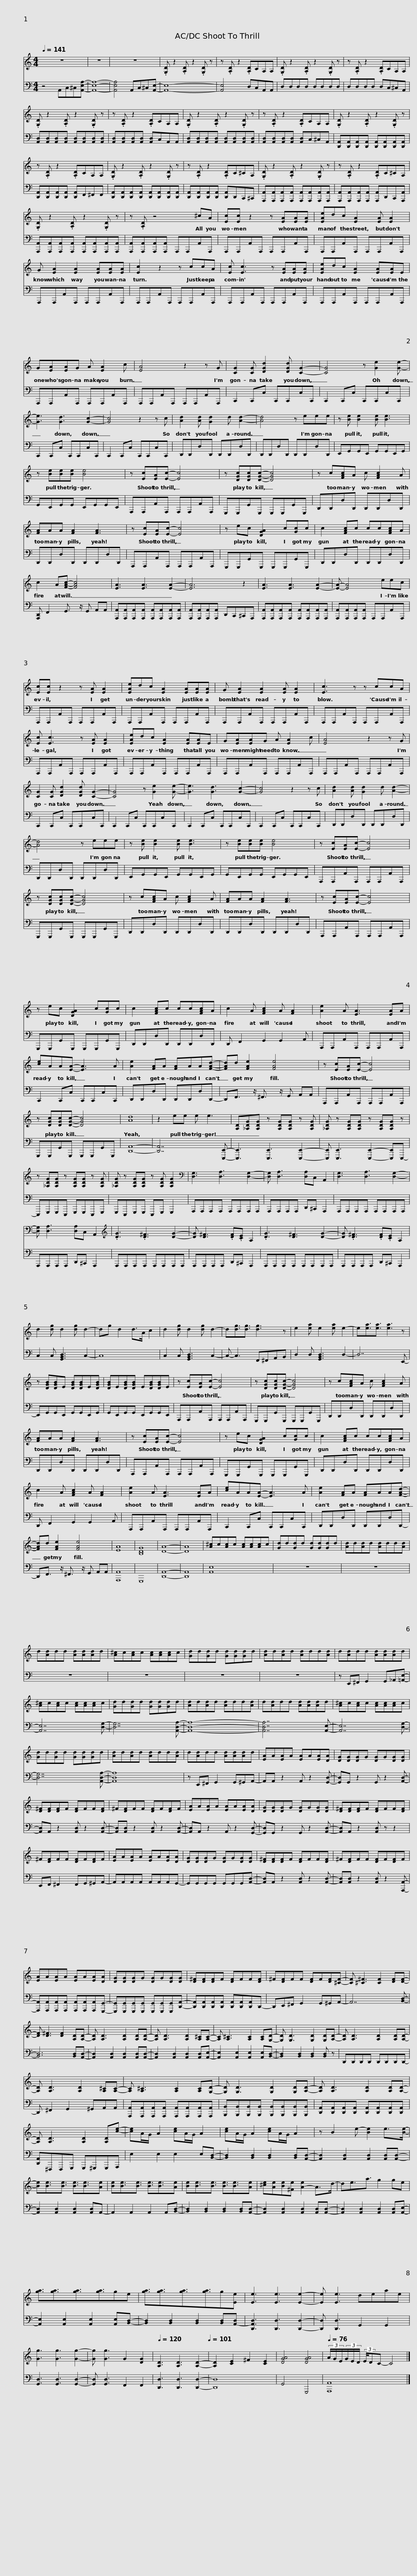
X:1
%%score 1 2
L:1/8
Q:1/4=141
M:4/4
I:linebreak $
K:C
V:1 treble
V:2 bass
V:1
 z8 | z8 | z8 | .[G,D] z2 .[A,D] z2 .[G,D] z | z .[A,D] z2 .[A,D]CA,A, | %5
 .[G,D] z2 .[A,D] z2 .[G,D] z |$ z .[A,D] z2 .[A,D]CA,A, | .[G,D] z2 .[A,D] z2 .[G,D] z | z .[A,D] z2 .[A,D]CA,A, | .[G,D] z2 .[A,D] z2 .[G,D] z | %10
 z .[A,D] z2 .[A,D]CA,A, |$ .[G,D] z2 .[A,D] z2 .[G,D] z | z .[A,D] z2 .[A,D]CA,A, | .[G,D] z2 .[A,D] z2 .[G,D] z | z .[A,D] z2 .[A,D]C^CA, |$ %15
 .[G,D] z2 .[A,D] z2 .[G,D] z | z .[A,D] z2 .[A,D]C^CA, | .[G,D] z2 .[A,D] z2 .[G,D] z | z .[A,D] z4 ^cA |$ [Ec][Ec] z2 z [EA][EA][EA] | %20
 [EAe]dc [EA]2 [EA] [EA]2 | G [EA]2 [EA]2 [EA][EA][EA] |$ [Ec]2 z2 z ccA | [Ec] [Ec]3 z [EA][EA][EA] | [EAe]dc [EA]2 [EA][EA]E |$ %25
 G[EA][EA]G A [EA]2 c | [EA]4 z2 z G | [CG]2 [CG] [DGd]2 [DGd] [CG]2- | [CG]4 z [Ge]2 [Ge]- |$ [Ge]3 [Gd]3 [Gc]2- | %30
 [Gc]4 z2 z c | [Ad]2 [Ad] [Gd]2 d [Ad]2- | [Ad]4 z eee |$ z [Be] [Be]2 [Be] [Be]3 | z [Be][Be][Be] [Be]4 | %35
 z [Ec][EA][Ec]- [Ec]4 | z [DGc][DGc][DGc]- [DGc]4 |$ z c[FAc]A c [FAc]2 A | [FA]AA [FA]2 [FA]3 | z [Ec][EA][Ec]- [Ec]4 | %40
 z ec [DGA]2 c[Gc]c |$ c2 [FAc]c cc[FAc]A | c2 A[FAc]- [FAc]4 | [EA]3 [EA]3 [EA]2- | [EA]6 z2 |$ %45
 [EA]3 [EA]3 [EA]2- | [EA]- [EA]4 eec | [Ec][Ec] z2 z [EA] [EA]2 | [EAe]dc [EA]2 [EA][EA][EA] |$ G [EA]2 [EA]2 [EA] [EA]2 | %50
 [Ec]3 z z ccA | [Ec] [Ec]3 z [EA] [EA]2 | [EAe]dc [EA]2 [EA][EA]E |$ G[EA][EA]G A [EA]2 c | [EA]4 z2 z G | %55
 [CG]2 [CG] [DGd]2 [DGd] [CG]2- | [CG]4 z [Ge]2 [Ge]- |$ [Ge]3 [Gd]3 [Gc]2- | [Gc]4 z2 z c | [Ad]2 [Ad] [Gd]2 d [Ad]2- | %60
 [Ad]4 z eee |$ z [Be] [Be]2 [Be] [Be]3 | z [Be][Be][Be] [Be]4 | z [Ec][EA][Ec]- [Ec]4 | z [DGc][DGc][DGc]- [DGc]4 |$ %65
 z c[FAc]A c [FAc]2 A | [FA]AA [FA]2 [FA]3 | z [Ec][EA][Ec]- [Ec]4 | z ec [DGA]2 c[Gc]c |$ c2 [FAc]c cc[FAc]A | %70
 c2 A [FAc]2 A [FA]2 | [Ae]2 A [EA]3 [EA]A | [ce]AA[EA]- [EA]3 A |$ [Ae]2 [FA]A [FA]AA[FAd]- | [FAd]d [FAe]2 [FAe]4 | %75
 z [Ec][EA][Ec]- [Ec]4 | z [DGc][DGc][DGc]- [DGc]4 | [Ad]8 |$ z2 ee e e3 | [A,D][_A,DG][A,DG] z [A,DG][A,DG] z [A,DG] | %80
 [_A,DG] z [A,DG][A,DG] z [A,DG][A,DG] z | z [_A,DG][A,DG] z [A,DG][A,DG] z [A,DG] |$ [_A,DG] z [A,DG][A,DG] z [A,DG] [A,DG]2 |[K:bass] [D,G,]3 [D,A,]3 [D,G,]2- | [D,G,] [D,A,]3 [D,A,]C, A,,2 | %85
 [D,G,]3 [D,A,]3 [D,G,]2- |$ [D,G,] [D,A,]3 [D,A,]C, A,,2 |[K:treble] .[DG]3 .[D^F]3 [DG]2- | [DG] [D^F]3 .[DF].[CE] A,2 | .[DG]3 [D^F]3 [DG]2- |$ %90
 [DG] .[D^F]3 .[DF].[CE] A,2 | d2 [dg] d2 [dg] d2- | dg d2 d>A c2 | d2 [dg] d2 [dg] d2- | d[dg]3/2[dg]3/2 [dg]3 z | %95
 e2 [ea] e2 [ea] e2- |$ e[ea]3/2[ea]3/2 [ea]3 z | z [DGB][DGB]E [DGB][DGB]E[DGB] | [DGB]E[DGB][DGB] E[DGB][DGB]E | z [Ec][EA][Ec]- [Ec]4 | %100
 z [DGc][DGc][DGc]- [DGc]4 |$ z c[FAc]A c [FAc]2 A | [FA]AA [FA]2 [FA]3 | z [Ec][EA][Ec]- [Ec]4 | z ec [DGA]2 c[Gc]c |$ %105
 c2 [FAc]c cc[FAc]A | c2 A [FAc]2 A [FA]2 | [Ae]2 A [EA]3 [EA]A | [ce]AA[EA]- [EA]3 A |$ [Ae]2 [FA]A [FA]AA[FAd]- | %110
 [FAd]d [FAe]2 [FAe]4 | [EA]8 | [B,DG]8 | [DA]8- | [DA]8 | %115
 [A^c]c[Ac]c [Ac][Ac][Ac]c |$ [Gd]d[Gd]d [Gd][Gd][Gd]d | [Ad]d[Ad]d [Ad]dd[Ad] | d[Ad]dd [Ad][Ad][Ad]d | [A^c]c[Ac]c [Ac][Ac][Ac]c | %120
 [Gd]d[Gd]d [Gd][Gd][Gd]d | [Ad]d[Ad]d [Ad]dd[Ad] |$ d[Ad]dd [Ad][Ad][Ad]d | [A^c]c[Ac]c [Ac][Ac][Ac]c | [Gd]d[Gd]d [Gd][Gd][Gd]d | %125
 [Ad]d[Ad]d [Ad]dd[Ad] | d[Ad]dd [Ad][Ad][Ad]d |$ [A^c]c[Ac]c [Ac][Ac][Ac]c | [Gd]d[Gd]d [Gd][Gd][Gd]d | [Ad]d[Ad]d [Ad]dd[Ad] | %130
 d[Ad]dd [Ad][Ad][Ad]d | [EA]A[EA]A [EA]A[EA][DA] |$ [DG][DG][DG]G [DG]G[DG][DG] | [D^F][DF][DF]F [DF]FF[DF] | ^F[DF]FF [DF]F[DF]F | %135
 [EA]A[EA]A [EA]A[EA][DA] | [DG][DG][DG]G [DG]G[DG][DG] |$ [D^F][DF][DF]F [DF]FF[DF] | ^F[DF]FF [DF]F[DF]F | [EA]A[EA]A [EA]A[EA][DA] | %140
 [DG][DG][DG]G [DG]G[DG][DG] | [D^F][DF][DF]F [DF]FF[DF] |$ ^F[DF]FF [DF]F[DF]F | [EA]A[EA]A [EA]A[EA][DA] | [DG][DG][DG]G [DG]G[DG][DG] | %145
 [D^F][DF][DF]F [DF]FF[DF] |$ ^F[DF]FF [DF]F[DF][^CF]- | [CF] [^C^F]3 [CF]2 [DF][DF]- | [DF] [D^F]3 [DF]2 [A,D][A,D]- | [A,D] [A,D]3 [A,D]2 [A,D][A,D]- | %150
 [A,D] [A,D]3 [A,D]2 [A,^C][A,C]- |$ [A,C] [A,^C]3 [A,C]2 [A,C][G,D]- | [G,D] [G,D]3 [G,D]2 [G,D][A,D]- | [A,D] [A,D]3 [A,D]2 [A,D][A,D]- | [A,D] [A,D]3 [A,D]2 [A,^C][A,C]- | %155
 [A,C] [A,^C]3 [A,C]2 [A,C][G,D]- |$ [G,D] [G,D]3 [G,D]2 [G,D][A,D]- | [A,D] [A,D]3 [A,D]2 [A,D][A,D]- | [A,D] [A,D]3 [A,D]2 [A,D][ce]- | [ce]A/G/ A2 [ce]A/G/ A2 |$ %160
 [ce]A/G/ A2 [ce]A/G/ A2 | z B2 e- [Be]2 e>[Be]- | [Be][Be]3/2[Be]3/2 [Be]3/2[Be]3/2[Ae] | [Be][Be]3/2[Be]3/2 [Be]3/2[Be]3/2[Ae] | [Be][Be]3/2[Be]3/2 [Be]3/2[Be]3/2[Ae] |$ %165
 [^ce][Ae][Be][^Fe] [A-e]2 A>d- | de3/2a3/2 g2 ge | [ga]3/2[ga]3/2[ga]3/2[ga]3/2ge | [ga]3/2[ga]3/2[ga]3/2[ga]3/2g[Ee] | [Ee]3 [Ee]3 [Ee]2- |$ %170
 [Ee] [Ee]3 deae | [Gg]3 [Gg]3 [Gg]2- | [Gg] [Gg]3 G2 [DG]2 |[Q:1/4=120] [A,D]3 [A,D]3 [A,D]2-[Q:1/4=101] | [A,D]2 [CE]2 ^F2 [CE]2 | %175
 [DGA]4 [DGA]4 |$[Q:1/4=76] (3A/G/E/(3G/E/D/ (3:2:2E/DC- C4 |] %177
V:2
 z4 A,,C,^C,[A,,E,A,]- | [A,,E,A,]8- | [A,,E,A,]4 A,,C,^C,[A,,E,]- | [A,,E,]8- | [A,,E,]4 D,C,A,,A,, | %5
 D,D,D,D, D,D,D,D, |$ D,D,D,D, D,C,^C,A,, | [A,,D,][A,,D,][A,,D,][A,,D,] [A,,D,][A,,D,][A,,D,][A,,D,] | [A,,D,][A,,D,][A,,D,][A,,D,] [A,,D,]C,A,,A,, | [A,,D,][A,,D,][A,,D,][A,,D,] [A,,D,][A,,D,][A,,D,][A,,D,] | %10
 [A,,D,][A,,D,][A,,D,][A,,D,] [A,,D,]C,^C,A,, |$ [D,,A,,][D,,A,,][D,,A,,][D,,A,,] [D,,A,,][D,,A,,][D,,A,,][D,,A,,] | [D,,A,,][D,,A,,][D,,A,,][D,,A,,] [D,,A,,]F,,^F,,F,, | [D,,A,,][D,,A,,][D,,A,,][D,,A,,] [D,,A,,][D,,A,,][D,,A,,][D,,A,,] | [D,,A,,][D,,A,,][D,,A,,][D,,A,,] [D,,A,,]D,,C,,^C,, |$ %15
 [A,,,A,,][A,,,A,,][A,,,A,,][A,,,A,,] [A,,,A,,][A,,,A,,][A,,,A,,][A,,,A,,] | [A,,,A,,][A,,,A,,][A,,,A,,][A,,,A,,] [A,,,A,,]D,,C,,[A,,,A,,] | [A,,,A,,][A,,,A,,][A,,,A,,][A,,,A,,] [A,,,A,,][A,,,A,,][A,,,A,,][A,,,A,,] | [A,,,A,,][A,,,A,,][A,,,A,,][A,,,A,,] A,,,A,,,A,,A,,, |$ A,,,A,,,A,,A,,, A,,,A,,,A,,A,,, | %20
 A,,,A,,,A,,A,,, A,,,A,,,A,,A,,, | A,,,A,,,A,,A,,, A,,,A,,,A,,A,,, |$ A,,,A,,,A,,A,,, A,,,A,,,A,,A,,, | A,,,A,,,A,,A,,, A,,,A,,,A,,A,,, | A,,,A,,,A,,A,,, A,,,A,,,A,,A,,, |$ %25
 A,,,A,,,A,,A,,, A,,,A,,,A,,A,,, | A,,,A,,,A,,A,,, A,,,A,,,A,,A,,, | C,,2 C,,C, C,,C,,C,C,, | C,,2 C,,C, C,,C,,C,C,, |$ C,,2 C,,C, C,,C,,C,C,, | %30
 C,,2 C,,C, C,,C,,C,C,, | D,,D,,D,D,, D,,D,,D,D,, | D,,D,,D,D,, D,,D,,D,D,, |$ E,,G,,G,,E,, G,,G,,E,,G,, | G,,E,,G,,G,, E,,G,,G,,E,, | %35
 A,,,A,,,A,,A,,, A,,,A,,,A,,A,,, | G,,,G,,,G,,G,,, G,,,G,,,G,,G,,, |$ D,,D,,D,D,, D,,D,,D,D,, | D,,D,,D,D,, D,,D,,D,D,, | A,,,A,,,A,,A,,, A,,,A,,,A,,A,,, | %40
 G,,,G,,,G,,G,,, G,,,G,,,G,,G,,, |$ D,,D,,D,D,, D,,D,,D,D,, | [A,,,D,,] F,,2 G,,3/2 z/ G,, A,,A,, | [A,,,A,,][A,,,A,,][A,,,A,,][A,,,A,,] [A,,,A,,][A,,,A,,][A,,,A,,][A,,,A,,] | [A,,,A,,][A,,,A,,][A,,,A,,][A,,,A,,] D,,C,,^C,,A,,, |$ %45
 [A,,,A,,][A,,,A,,][A,,,A,,][A,,,A,,] [A,,,A,,][A,,,A,,][A,,,A,,][A,,,A,,] | [A,,,A,,][A,,,A,,][A,,,A,,][A,,,A,,] A,,,A,,,A,,A,,, | A,,,A,,,A,,A,,, A,,,A,,,A,,A,,, | A,,,A,,,A,,A,,, A,,,A,,,A,,A,,, |$ A,,,A,,,A,,A,,, A,,,A,,,A,,A,,, | %50
 A,,,A,,,A,,A,,, A,,,A,,,A,,A,,, | A,,,A,,,A,,A,,, A,,,A,,,A,,A,,, | A,,,A,,,A,,A,,, A,,,A,,,A,,A,,, |$ A,,,A,,,A,,A,,, A,,,A,,,A,,A,,, | A,,,A,,,A,,A,,, A,,,A,,,A,,A,,, | %55
 C,,2 C,,C, C,,C,,C,C,, | C,,2 C,,C, C,,C,,C,C,, |$ C,,2 C,,C, C,,C,,C,C,, | C,,2 C,,C, C,,C,,C,C,, | D,,D,,D,D,, D,,D,,D,D,, | %60
 D,,D,,D,D,, D,,D,,D,D,, |$ E,,G,,G,,E,, G,,G,,E,,G,, | G,,E,,G,,G,, E,,G,,G,,E,, | A,,,A,,,A,,A,,, A,,,A,,,A,,A,,, | G,,,G,,,G,,G,,, G,,,G,,,G,,G,,, |$ %65
 D,,D,,D,D,, D,,D,,D,D,, | D,,D,,D,D,, D,,D,,D,D,, | A,,,A,,,A,,A,,, A,,,A,,,A,,A,,, | G,,,G,,,G,,G,,, G,,,G,,,G,,G,,, |$ D,,D,,D,D,, D,,D,,D,D,, | %70
 D,, F,,2 G,,2 G,,2 A,, | A,,,A,,,A,,A,,, A,,,A,,,A,,A,,, | C,,2 C,,C, C,,C,,C,C,, |$ D,,D,,D,D,, D,,D,,D,D,,- | D,,F,,3/2 z/ ^F,,3/2 z/ G,, A,,A,, | %75
 A,,,A,,,A,,A,,, A,,,A,,,A,,A,,, | G,,,G,,,G,,G,,, G,,,G,,,G,,G,,, | [D,,A,,]8- |$ [D,,A,,]7 [E,,,E,,]- | [E,,,E,,]3 [E,,,E,,]3 [E,,,E,,]2- | %80
 [E,,,E,,] [E,,,E,,]3 [E,,,E,,]2- [E,,,E,,]E,,,- | E,,,G,,,G,,,E,,, G,,,G,,,E,,,G,,, |$ G,,,E,,,G,,,G,,, E,,,G,,, G,,,2 | A,,,A,,,A,,,A,,, A,,,A,,,A,,,A,,, | A,,,A,,,A,,,A,,, D,,^C,, A,,,2 | %85
 A,,,A,,,A,,,A,,, A,,,A,,,A,,,A,,, |$ A,,,A,,,A,,,A,,, D,,^C,, A,,,2 | A,,,A,,,A,,,A,,, A,,,A,,,A,,,A,,, | A,,,A,,,A,,,A,,, D,,^C,, A,,,2 | A,,,A,,,A,,,A,,, A,,,A,,,A,,,A,,, |$ %90
 A,,,A,,,A,,,A,,, D,,^C,, A,,,2 | C,2 C, [G,,B,,D,]3 C,2- | C,8 | C,2 C, [G,,B,,D,]3 C,2- | C,- C,3 F,,^F,,A,,B,, | %95
 D,2 D, [G,,B,,D,]3 D,2- |$ D,7 E,,- | E,,G,,G,,E,, G,,G,,E,,G,, | G,,E,,G,,G,, E,,G,,G,,E,, | A,,,A,,,A,,A,,, A,,,A,,,A,,A,,, | %100
 G,,,G,,,G,,G,,, G,,,G,,,G,,G,,, |$ D,,D,,D,D,, D,,D,,D,D,, | D,,D,,D,D,, D,,D,,D,D,, | A,,,A,,,A,,A,,, A,,,A,,,A,,A,,, | G,,,G,,,G,,G,,, G,,,G,,,G,,G,,, |$ %105
 D,,D,,D,D,, D,,D,,D,D,, | D,, F,,2 G,,2 G,,2 A,, | A,,,A,,,A,,A,,, A,,,A,,,A,,A,,, | C,,2 C,,C, C,,C,,C,C,, |$ D,,D,,D,D,, D,,D,,D,D,,- | %110
 D,,F,,3/2 z/ ^F,,3/2 z/ G,, A,,A,, | [A,,,A,,]8 | G,,,8 | [D,,A,,]8- | [D,,A,,]8 | %115
 [A,,E,]8 |$ z8 | z8 | z8 | z8 | %120
 z8 | z8 |$ z E,,^F,, G,,2 G,,_A,,[=A,,E,]- | [A,,E,]7 [D,G,]- | [D,G,]7 [A,,D,A,]- | %125
 [A,,D,A,]8- | [A,,D,A,]7 [A,,E,]- |$ [A,,E,]7 [D,G,]- | [D,G,]7 [A,,D,A,]- | [A,,D,A,]8 | %130
 z E,,^F,, G,,2 G,,^G,,A,,- | A,,A,, z2 A,, z2 [G,,D,]- |$ [G,,D,]G,, z2 G,, z2 [A,,D,]- | [A,,D,]A,, z2 [A,,D,] z2 [A,,D,]- | [A,,D,][A,,D,] z2 [A,,D,] z2 [A,,D,]- | %135
 [A,,D,]A,, z2 A,, z2 [G,,D,]- | [G,,D,]G,, z2 G,, z2 [A,,D,]- |$ [A,,D,]A,, z2 [A,,D,] z z2 | E,,F,, ^F,,2 F,,G,,^G,,A,,- | A,,A,,A,,A,, A,,A,,A,,G,,- | %140
 G,,G,,G,,G,, G,,G,,G,,[A,,D,]- | [A,,D,]A,, z2 [A,,D,] z2 [A,,D,]- |$ [A,,D,][A,,D,] z2 [A,,D,] z2 [A,,,A,,]- | [A,,,A,,][A,,,A,,][A,,,A,,][A,,,A,,] [A,,,A,,][A,,,A,,][A,,,A,,][G,,,G,,]- | [G,,,G,,][G,,,G,,][G,,,G,,][G,,,G,,] [G,,,G,,][G,,,G,,][G,,,G,,][D,,A,,]- | %145
 [D,,A,,][D,,A,,][D,,A,,][D,,A,,] [D,,A,,][D,,A,,][D,,A,,]D,,- |$ D,,E,,^F,, G,,2 G,,^G,,A,,- | A,,7 [B,,D,]- | [B,,D,]6 [B,,D,][A,,D,]- | [A,,D,]2 [A,,D,]2 [A,,D,]2 [A,,D,][A,,D,]- | %150
 [A,,D,]2 [A,,D,]2 [A,,D,]2 [A,,D,][A,,E,]- |$ [A,,E,]2 [A,,E,]2 [A,,E,]2 [A,,E,][B,,D,]- | [B,,D,]2 [B,,D,]2 [B,,D,]2 [B,,D,] z | D,,D,,D,,D,, D,,D,,D,,D,,- | D,, ^F,,2 G,,2 ^G,,A,,A,, | %155
 [A,,,A,,][A,,,A,,][A,,,A,,][A,,,A,,] [A,,,A,,][A,,,A,,][A,,,A,,][A,,,A,,] |$ [B,,,B,,][B,,,B,,][B,,,B,,][B,,,B,,] [B,,,B,,][B,,,B,,][B,,,B,,][B,,,B,,] | [D,,A,,][D,,A,,][D,,A,,][D,,A,,] [D,,A,,][D,,A,,][D,,A,,][D,,A,,] | [D,,A,,]^F,,,F,,,G,,, G,,,^G,,,G,,,A,,, | E,2 E,2 E,2 E,[B,,D,]- |$ %160
 [B,,D,]2 [B,,D,]2 [B,,D,]2 [B,,D,][A,,D,]- | [A,,D,]2 [A,,D,]2 [A,,D,]2 [A,,D,][A,,D,]- | [A,,D,]2 [A,,D,]2 [A,,D,]2 [A,,D,]A,,- | A,,2 A,,2 A,,2 A,,[B,,D,]- | [B,,D,]2 [B,,D,]2 [B,,D,]2 [B,,D,][A,,D,]- |$ %165
 [A,,D,]2 [A,,D,]2 [A,,D,]2 [A,,D,][A,,D,]- | [A,,D,]2 [A,,D,]2 [A,,D,]2 [A,,D,][A,,E,]- | [A,,E,]2 [A,,E,]2 [A,,E,]2 [A,,E,][B,,D,]- | [B,,D,]2 [B,,D,]2 [B,,D,]2 [B,,D,][A,,-D,] | [D,,A,,D,]3 [D,,D,]3 [D,,D,]2- |$ %170
 [D,,D,] [D,,D,]3 G,,2 G,,2 | [G,,D,]3 [G,,D,]3 [G,,D,]2- | [G,,D,] [G,,D,]3 F,,2 F,,2 | [D,,D,]3 [D,,D,]3 [D,,D,]2- | [D,,D,]8 | %175
 G,,4 G,,,4 |$ [A,,,A,,]8 |] %177
